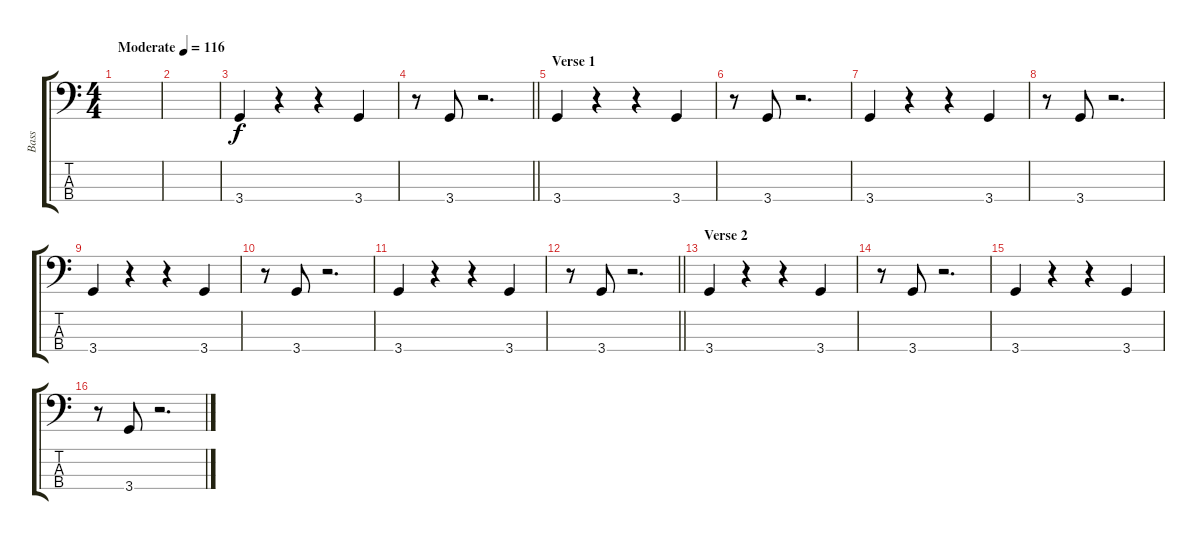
\track ("Bass" "Bass") {instrument electricbassfinger}
\staff {score tabs}
\tuning (G2 D2 A1 E1) {hide}
\ts (4 4)
\tempo (116 "Moderate")
\clef f4
\ks c
|
|
3.4.4 r.4 r.4 3.4.4 |
\barLineRight lightlight
r.8 3.4.8 r.2{d} |
\section ("" "Verse 1")
3.4.4 r.4 r.4 3.4.4 |
r.8 3.4.8 r.2{d} |
3.4.4 r.4 r.4 3.4.4 |
r.8 3.4.8 r.2{d} |
3.4.4 r.4 r.4 3.4.4 |
r.8 3.4.8 r.2{d} |
3.4.4 r.4 r.4 3.4.4 |
\barLineRight lightlight
r.8 3.4.8 r.2{d} |
\section ("" "Verse 2")
3.4.4 r.4 r.4 3.4.4 |
r.8 3.4.8 r.2{d} |
3.4.4 r.4 r.4 3.4.4 |
r.8 3.4.8 r.2{d}
